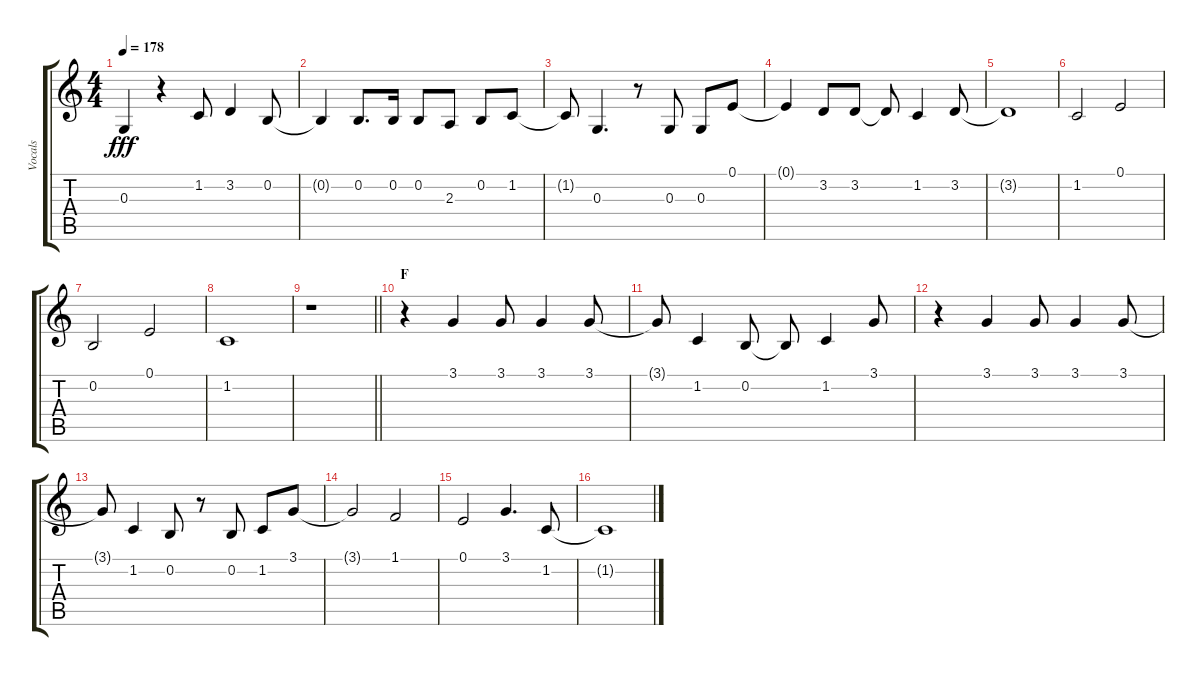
\track ("Vocals" "Vocals") {instrument voiceoohs}
\staff {score tabs}
\tuning (E4 B3 G3 D3 A2 E2) {hide}
\ts (4 4)
\tempo 178
\clef g2
\ks c
0.3{t}.4{dy fff} r.4 1.2.8 3.2.4 0.2.8 |
0.2{t}.4 0.2.8{d} 0.2.16 0.2.8 2.3.8 0.2.8 1.2.8 |
1.2{t}.8 0.3.4{d} r.8 0.3.8 0.3.8 0.1.8 |
0.1{t}.4 3.2.8 3.2.8 3.2{t}.8 1.2.4 3.2.8 |
3.2{t}.1 |
1.2.2 0.1.2 |
0.2.2 0.1.2 |
1.2.1 |
\barLineRight lightlight
r.1 |
\section ("" "F")
r.4 3.1.4 3.1.8 3.1.4 3.1.8 |
3.1{t}.8 1.2.4 0.2.8 0.2{t}.8 1.2.4 3.1.8 |
r.4 3.1.4 3.1.8 3.1.4 3.1.8 |
3.1{t}.8 1.2.4 0.2.8 r.8 0.2.8 1.2.8 3.1.8 |
3.1{t}.2 1.1.2 |
0.1.2 3.1.4{d} 1.2.8 |
1.2{t}.1
